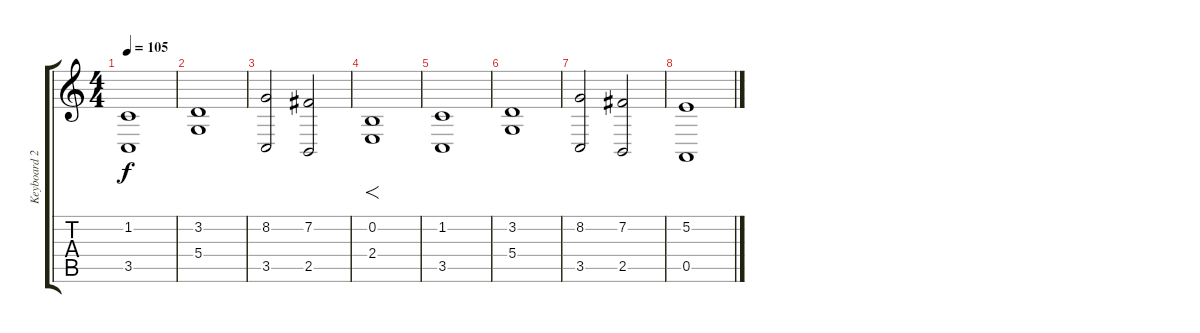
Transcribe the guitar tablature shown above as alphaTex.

\track ("Keyboard 2" "Keyboard 2") {instrument stringensemble1}
\staff {score tabs}
\tuning (E4 B3 G3 D3 A2 E2) {hide}
\ts (4 4)
\tempo 105
\clef g2
\ks c
(1.2 3.5).1{dy f} |
(3.2 5.4).1 |
(8.2 3.5).2 (7.2 2.5).2 |
(0.2 2.4).1{f} |
(1.2 3.5).1 |
(3.2 5.4).1 |
(8.2 3.5).2 (7.2 2.5).2 |
(5.2 0.5).1
